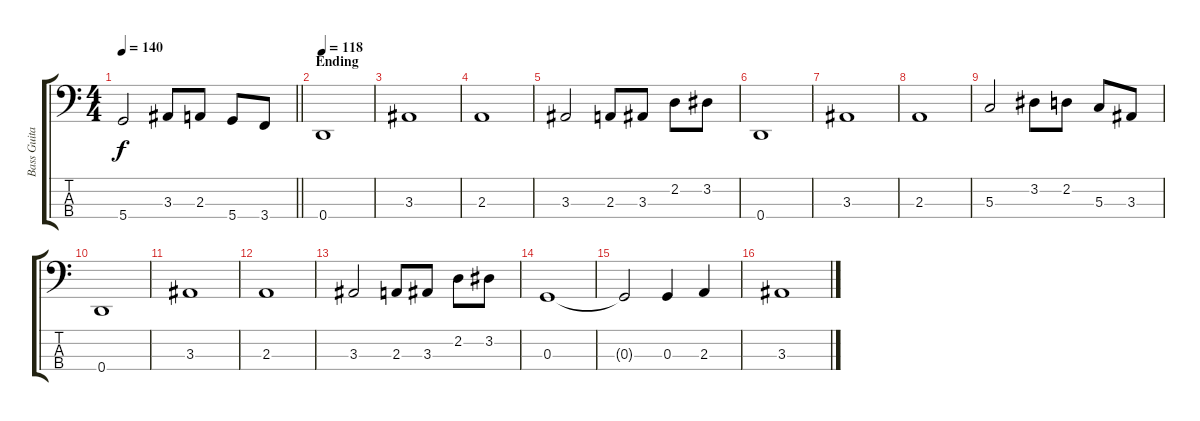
\track ("Bass Guitar (Speesy)" "Bass Guita") {instrument electricbassfinger}
\staff {score tabs}
\tuning (F2 C2 G1 D1) {hide}
\ts (4 4)
\tempo 140
\clef f4
\barLineRight lightlight
\ks c
5.4.2{dy f} 3.3.8 2.3.8 5.4.8 3.4.8 |
\section ("" "Ending")
\tempo 118
0.4.1 |
3.3.1 |
2.3.1 |
3.3.2 2.3.8 3.3.8 2.2.8 3.2.8 |
0.4.1 |
3.3.1 |
2.3.1 |
5.3.2 3.2.8 2.2.8 5.3.8 3.3.8 |
0.4.1 |
3.3.1 |
2.3.1 |
3.3.2 2.3.8 3.3.8 2.2.8 3.2.8 |
0.3.1 |
0.3{t}.2 0.3.4 2.3.4 |
3.3.1
